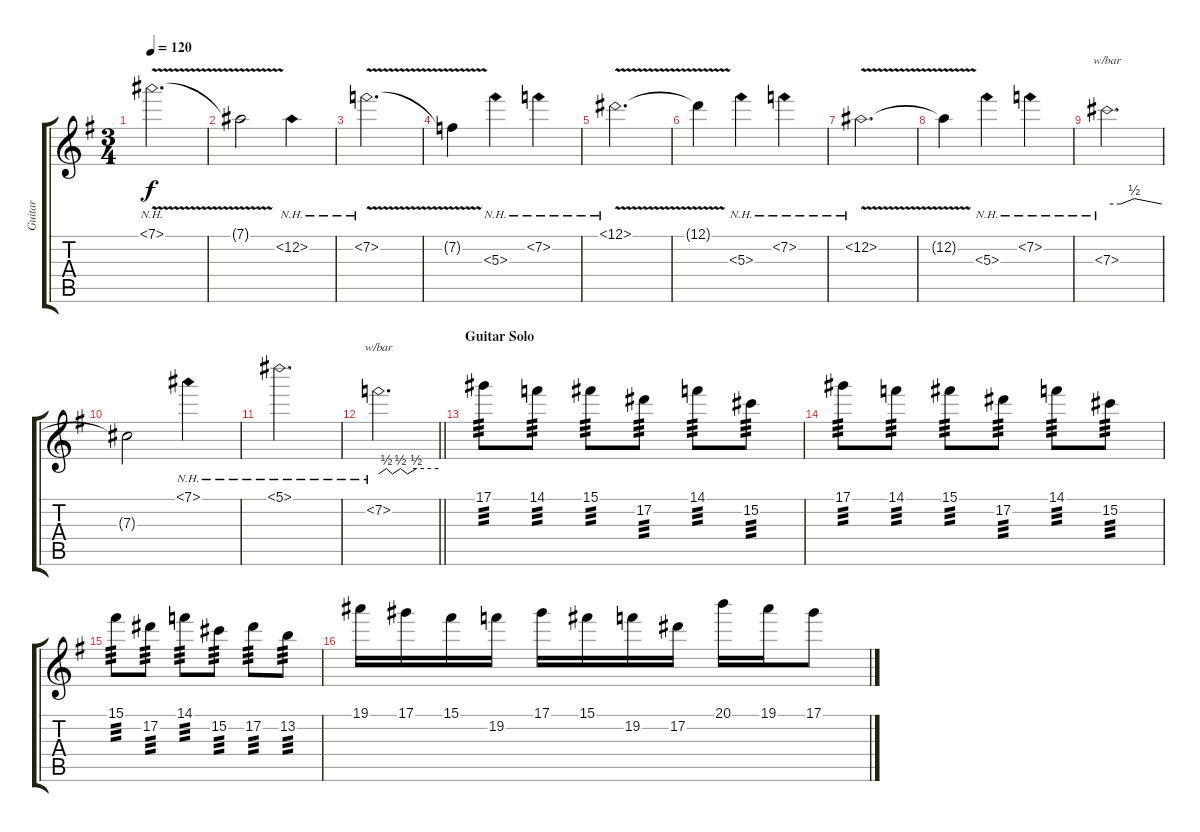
\track ("Guitar" "Guitar") {instrument acousticguitarsteel}
\staff {score tabs}
\tuning (Eb4 Bb3 Gb3 Db3 Ab2 Eb2) {hide}
\ts (3 4)
\tempo 120
\clef g2
\ks g
7.1{nh v}.2{d dy f} |
7.1{t}.2 12.2{nh}.4 |
7.2{nh v}.2{d} |
7.2{t}.4 5.3{nh}.4 7.2{nh}.4 |
12.1{nh v}.2{d} |
12.1{t}.4 5.3{nh}.4 7.2{nh}.4 |
12.2{nh v}.2{d} |
12.2{t}.4 5.3{nh}.4 7.2{nh}.4 |
7.3{nh}.2{d tbe (custom default 0 0 15 0 30 2 60 0)} |
7.3{t}.2 7.1{nh}.4 |
5.1{nh}.2{d} |
\barLineRight lightlight
7.2{nh}.2{d tbe (custom default 0 0 8 2 14 0 22 2 29 0 38 2 60 2)} |
\section ("" "Guitar Solo")
17.1.8{tp 3} 14.1.8{tp 3} 15.1.8{tp 3} 17.2.8{tp 3} 14.1.8{tp 3} 15.2.8{tp 3} |
17.1.8{tp 3} 14.1.8{tp 3} 15.1.8{tp 3} 17.2.8{tp 3} 14.1.8{tp 3} 15.2.8{tp 3} |
15.1.8{tp 3} 17.2.8{tp 3} 14.1.8{tp 3} 15.2.8{tp 3} 17.2.8{tp 3} 13.2.8{tp 3} |
19.1.16 17.1.16 15.1.16 19.2.16 17.1.16 15.1.16 19.2.16 17.2.16 20.1.16 19.1.16 17.1.8
